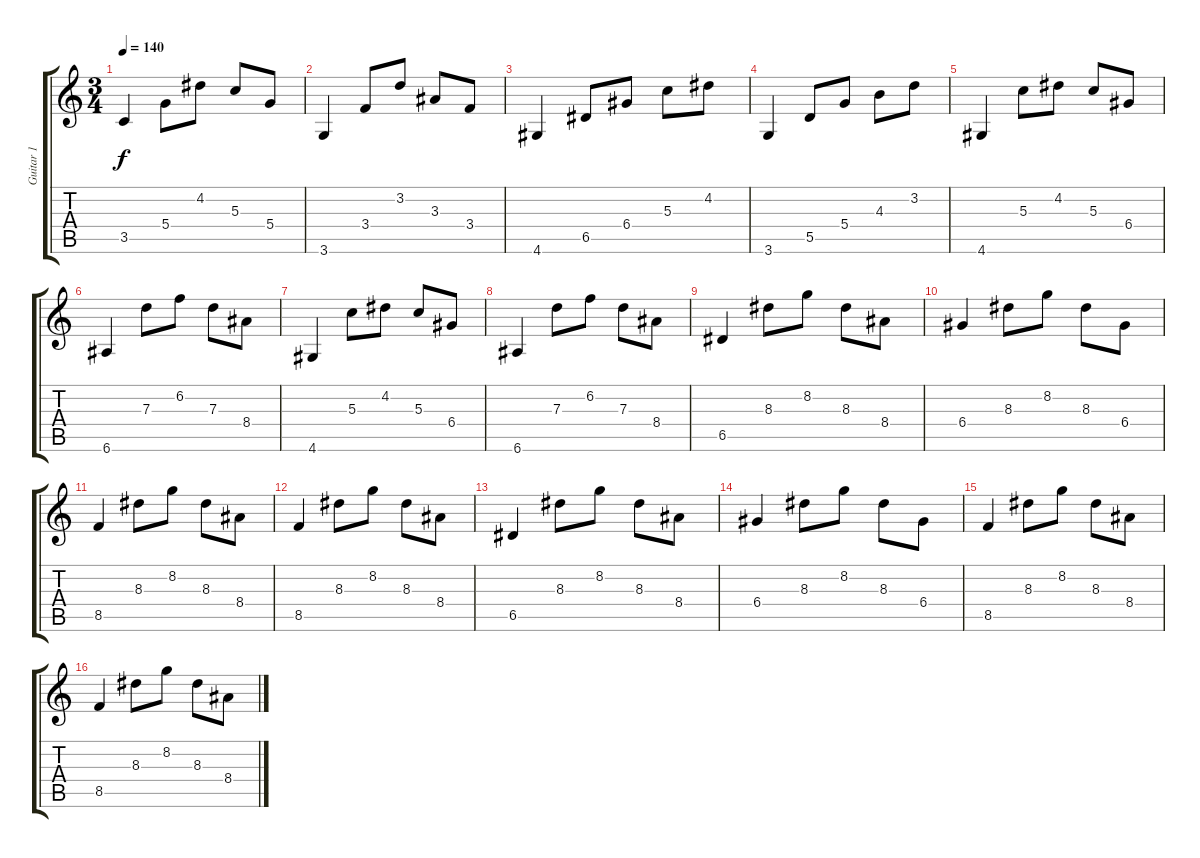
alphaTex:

\track ("Guitar 1" "Guitar 1") {instrument acousticguitarsteel}
\staff {score tabs}
\tuning (E4 B3 G3 D3 A2 E2) {hide}
\ts (3 4)
\tempo 140
\clef g2
\ks c
3.5.4{dy f} 5.4.8 4.2.8 5.3.8 5.4.8 |
3.6.4 3.4.8 3.2.8 3.3.8 3.4.8 |
4.6.4 6.5.8 6.4.8 5.3.8 4.2.8 |
3.6.4 5.5.8 5.4.8 4.3.8 3.2.8 |
4.6.4 5.3.8 4.2.8 5.3.8 6.4.8 |
6.6.4 7.3.8 6.2.8 7.3.8 8.4.8 |
4.6.4 5.3.8 4.2.8 5.3.8 6.4.8 |
6.6.4 7.3.8 6.2.8 7.3.8 8.4.8 |
6.5.4 8.3.8 8.2.8 8.3.8 8.4.8 |
6.4.4 8.3.8 8.2.8 8.3.8 6.4.8 |
8.5.4 8.3.8 8.2.8 8.3.8 8.4.8 |
8.5.4 8.3.8 8.2.8 8.3.8 8.4.8 |
6.5.4 8.3.8 8.2.8 8.3.8 8.4.8 |
6.4.4 8.3.8 8.2.8 8.3.8 6.4.8 |
8.5.4 8.3.8 8.2.8 8.3.8 8.4.8 |
8.5.4 8.3.8 8.2.8 8.3.8 8.4.8
